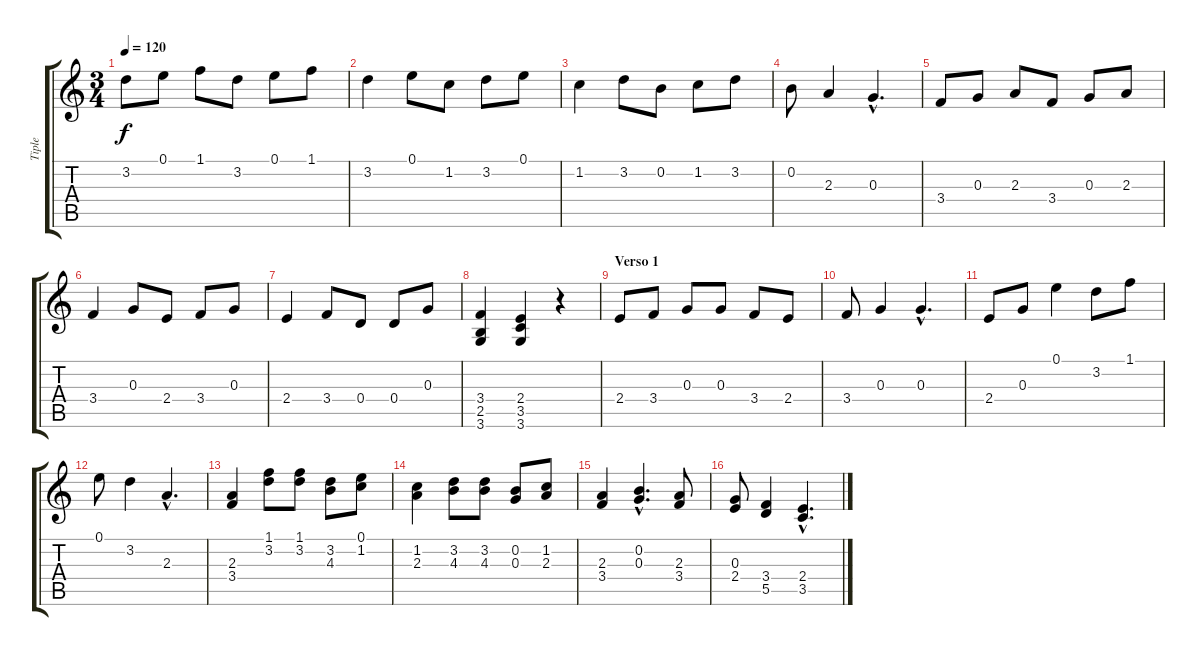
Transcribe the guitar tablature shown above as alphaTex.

\track ("Tiple" "Tiple") {instrument acousticguitarsteel}
\staff {score tabs}
\tuning (E4 B3 G3 D3 A2 E2) {hide}
\ts (3 4)
\tempo 120
\clef g2
\ks c
3.2.8{dy f instrument acousticguitarsteel} 0.1.8 1.1.8 3.2.8 0.1.8 1.1.8 |
3.2.4 0.1.8 1.2.8 3.2.8 0.1.8 |
1.2.4 3.2.8 0.2.8 1.2.8 3.2.8 |
0.2.8 2.3.4 0.3{hac}.4{d} |
3.4.8 0.3.8 2.3.8 3.4.8 0.3.8 2.3.8 |
3.4.4 0.3.8 2.4.8 3.4.8 0.3.8 |
2.4.4 3.4.8 0.4.8 0.4.8 0.3.8 |
(3.4 2.5 3.6).4 (2.4 3.5 3.6).4 r.4 |
\section ("" "Verso 1")
2.4.8 3.4.8 0.3.8 0.3.8 3.4.8 2.4.8 |
3.4.8 0.3.4 0.3{hac}.4{d} |
2.4.8 0.3.8 0.1.4 3.2.8 1.1.8 |
0.1.8 3.2.4 2.3{hac}.4{d} |
(2.3 3.4).4 (1.1 3.2).8 (1.1 3.2).8 (3.2 4.3).8 (0.1 1.2).8 |
(1.2 2.3).4 (3.2 4.3).8 (3.2 4.3).8 (0.2 0.3).8 (1.2 2.3).8 |
(2.3 3.4).4 (0.2{hac} 0.3{hac}).4{d} (2.3 3.4).8 |
(0.3 2.4).8 (3.4 5.5).4 (2.4{hac} 3.5{hac}).4{d}
